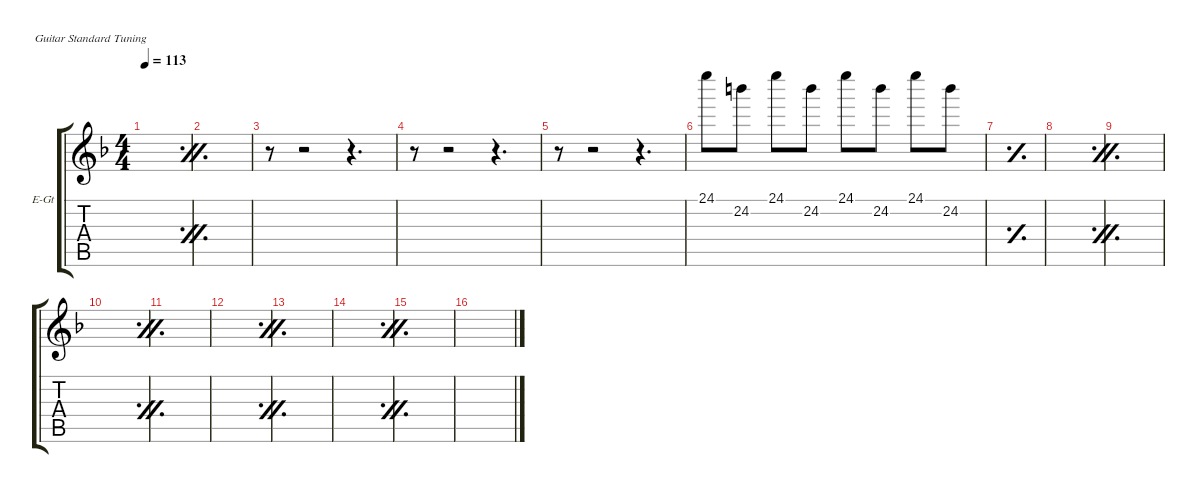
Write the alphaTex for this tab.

\hideDynamics
\bracketExtendMode groupsimilarinstruments
\firstSystemTrackNameOrientation horizontal
\otherSystemsTrackNameOrientation horizontal
\track ("Electric Guitar" "E-Gt") {instrument electricguitarclean}
\staff {score tabs}
\tuning (E4 B3 G3 D3 A2 E2)
\ts (4 4)
\tempo 113
\clef g2
\simile firstofdouble
\ks f
|
\simile secondofdouble
|
r.8 r.2 r.4{d} |
r.8 r.2 r.4{d} |
r.8 r.2 r.4{d} |
24.1.8{dy fff} 24.2.8{dy mp} 24.1.8{dy fff} 24.2.8{dy mp} 24.1.8{dy fff} 24.2.8{dy mp} 24.1.8{dy fff} 24.2.8{dy mp} |
\simile simple
|
\simile firstofdouble
|
\simile secondofdouble
|
\simile firstofdouble
|
\simile secondofdouble
|
\simile firstofdouble
|
\simile secondofdouble
|
\simile firstofdouble
|
\simile secondofdouble
|
\simile firstofdouble
